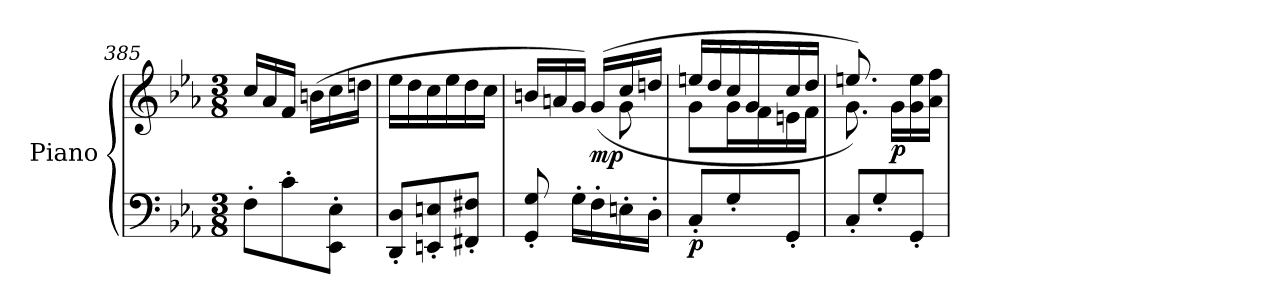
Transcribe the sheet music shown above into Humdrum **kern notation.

**kern	**kern	**dynam
*part1	*part1	*part1
*staff2	*staff1	*staff1/2
*I"Piano	*	*
*I'Pno.	*	*
!!LO:LB:g=z
*clefF4	*clefG2	*
*k[b-e-a-]	*k[b-e-a-]	*
*M3/8	*M3/8	*
=385	=385	=385
8F'\L	16cc/LL	.
.	16a-/	.
8c'\	16f/JJ	.
.	(>16bn\LL	.
8EE-\' 8E-\'J	16cc\	.
.	16ddn\JJ	.
=386	=386	=386
8DD/' 8D/'L	16ee-\LL	.
.	16dd\	.
8EEn/' 8En/'	16cc\	.
.	16ee-\	.
8FF#X/' 8F#X/'J	16dd\	.
.	16cc\JJ	.
=387	=387	=387
*	*^	*
8GG/' 8G/'	16bn/LL	4ryy	.
.	16an/	.	.
16G'\LL	16g/JJ)	.	.
!	!	!	!LO:DY:b
16F'\	(>(>16g/LL	.	mp
16En'\	16cc/	8g\	.
16D'\JJ	16ddn/JJ	.	.
=388	=388	=388	=388
!	!	!	!LO:DY:b=2
8C'/L	16een/LL	8g\L	p
.	16dd/	.	.
8G'/	16cc/	16g\L	.
.	16g/	16f\	.
8GG'/J	16cc/	16en\	.
.	16dd/JJ	16f\JJ	.
=389	=389	=389	=389
8C'/L	8.een/))	8.g\	.
8G'/	.	.	.
!	!	!	!LO:DY:b
.	16g\LL	8.ryy	p
8GG'/J	16g\ 16ee\	.	.
.	16a-\ 16ff\JJ	.	.
*	*v	*v	*
=	=	=
*-	*-	*-
